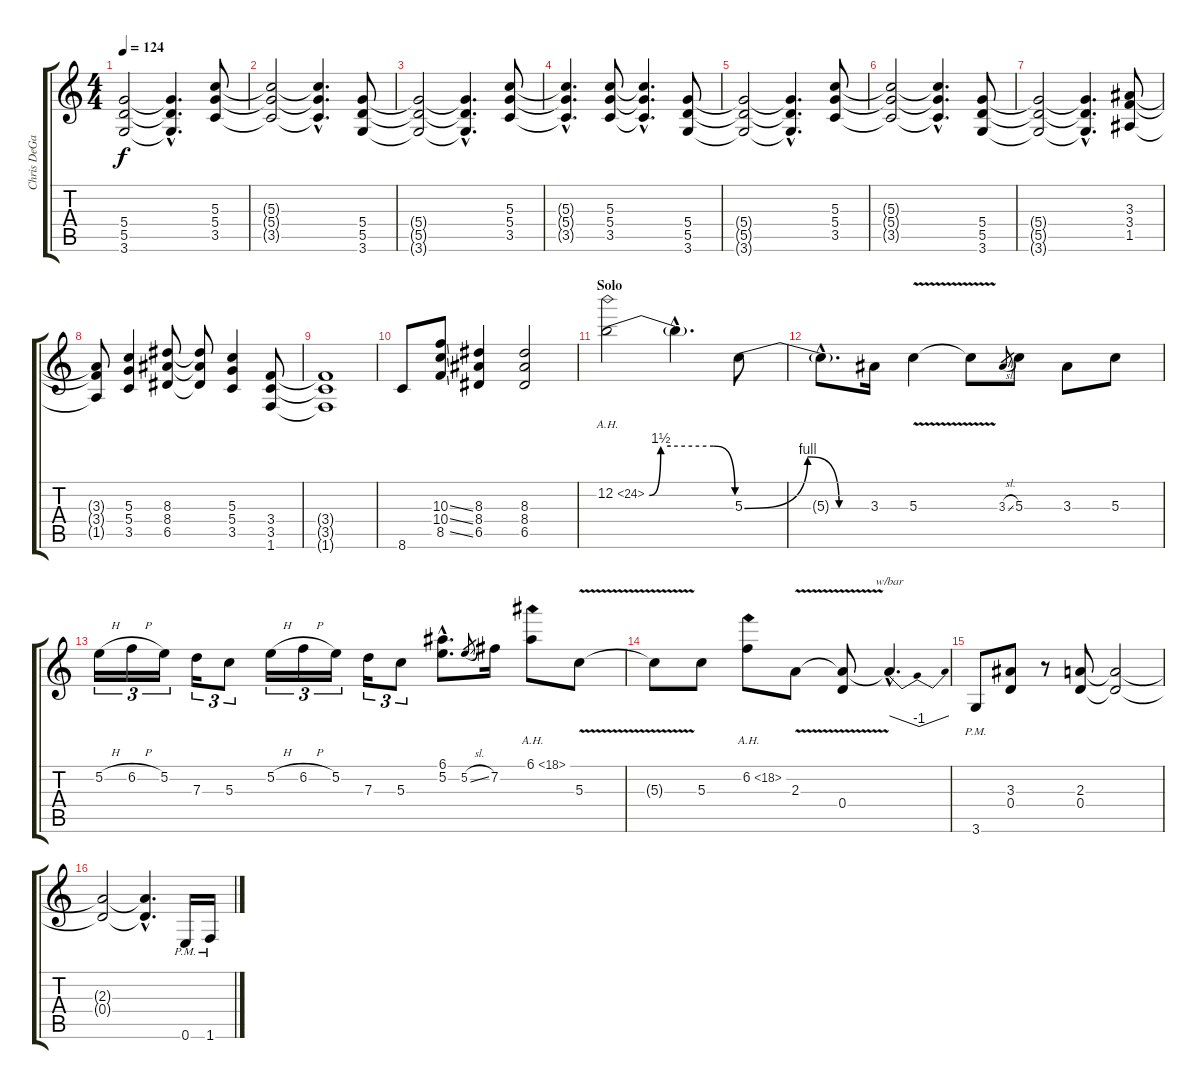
\track ("Chris DeGarmo (Standard Tuning)" "Chris DeGa") {instrument distortionguitar}
\staff {score tabs}
\tuning (E4 B3 G3 D3 A2 E2) {hide}
\ts (4 4)
\tempo 124
\clef g2
\ks c
(5.4 5.5 3.6).2{dy f} (5.4{hac t} 5.5{hac t} 3.6{hac t}).4{d} (5.3 5.4 3.5).8 |
(5.3{t} 5.4{t} 3.5{t}).2 (5.3{hac t} 5.4{hac t} 3.5{hac t}).4{d} (5.4 5.5 3.6).8 |
(5.4{t} 5.5{t} 3.6{t}).2 (5.4{hac t} 5.5{hac t} 3.6{hac t}).4{d} (5.3 5.4 3.5).8 |
(5.3{hac t} 5.4{hac t} 3.5{hac t}).4{d} (5.3 5.4 3.5).8 (5.3{hac t} 5.4{hac t} 3.5{hac t}).4{d} (5.4 5.5 3.6).8 |
(5.4{t} 5.5{t} 3.6{t}).2 (5.4{hac t} 5.5{hac t} 3.6{hac t}).4{d} (5.3 5.4 3.5).8 |
(5.3{t} 5.4{t} 3.5{t}).2 (5.3{hac t} 5.4{hac t} 3.5{hac t}).4{d} (5.4 5.5 3.6).8 |
(5.4{t} 5.5{t} 3.6{t}).2 (5.4{hac t} 5.5{hac t} 3.6{hac t}).4{d} (3.3 3.4 1.5).8 |
(3.3{t} 3.4{t} 1.5{t}).8 (5.3 5.4 3.5).4 (8.3 8.4 6.5).8 (8.3{t} 8.4{t} 6.5{t}).8 (5.3 5.4 3.5).4 (3.4 3.5 1.6).8 |
(3.4{t} 3.5{t} 1.6{t}).1 |
8.6.8 (10.3{ss} 10.4{ss} 8.5{ss}).8 (8.3 8.4 6.5).4 (8.3 8.4 6.5).2 |
\section ("" "Solo")
12.2{be (custom 0 0 8 6 15 6 30 6 45 6 60 0) ah 12}.2{volume 16 balance 6 instrument distortionguitar} 12.2{hac t}.4{d} 5.3{be (custom 0 0 30 4 45 0 60 0)}.8{volume 16 instrument distortionguitar} |
5.3{hac t}.8{d} 3.3.16 5.3{v}.4 5.3{v t}.8 3.3{sl}.8{gr} 5.3.8 3.3.8 5.3.8 |
5.2{h}.16{tu (3 2)} 6.2{h}.16{tu (3 2)} 5.2.16{tu (3 2)} 7.3.16{tu (3 2)} 5.3.8{tu (3 2)} 5.2{h}.16{tu (3 2)} 6.2{h}.16{tu (3 2)} 5.2.16{tu (3 2)} 7.3.16{tu (3 2)} 5.3.8{tu (3 2)} (6.1{hac} 5.2{hac}).8{d} 5.2{sl}.8{gr} 7.2.16 6.1{ah 12}.8 5.3{v}.8 |
5.3{v t}.8 5.3.8 6.2{ah 12}.8 2.3{v}.8{volume 13 instrument guitarharmonics} (2.3{t} 0.4).8 2.3{hac t}.4{d tbe (dip default 0 0 30 -4 60 0)} |
3.6{pm}.8{volume 13 instrument distortionguitar} (3.3 0.4).8 r.8 (2.3 0.4).8 (2.3{t} 0.4{t}).2 |
(2.3{t} 0.4{t}).2 (2.3{hac t} 0.4{hac t}).4{d} 0.6{pm}.16 1.6{pm}.16
